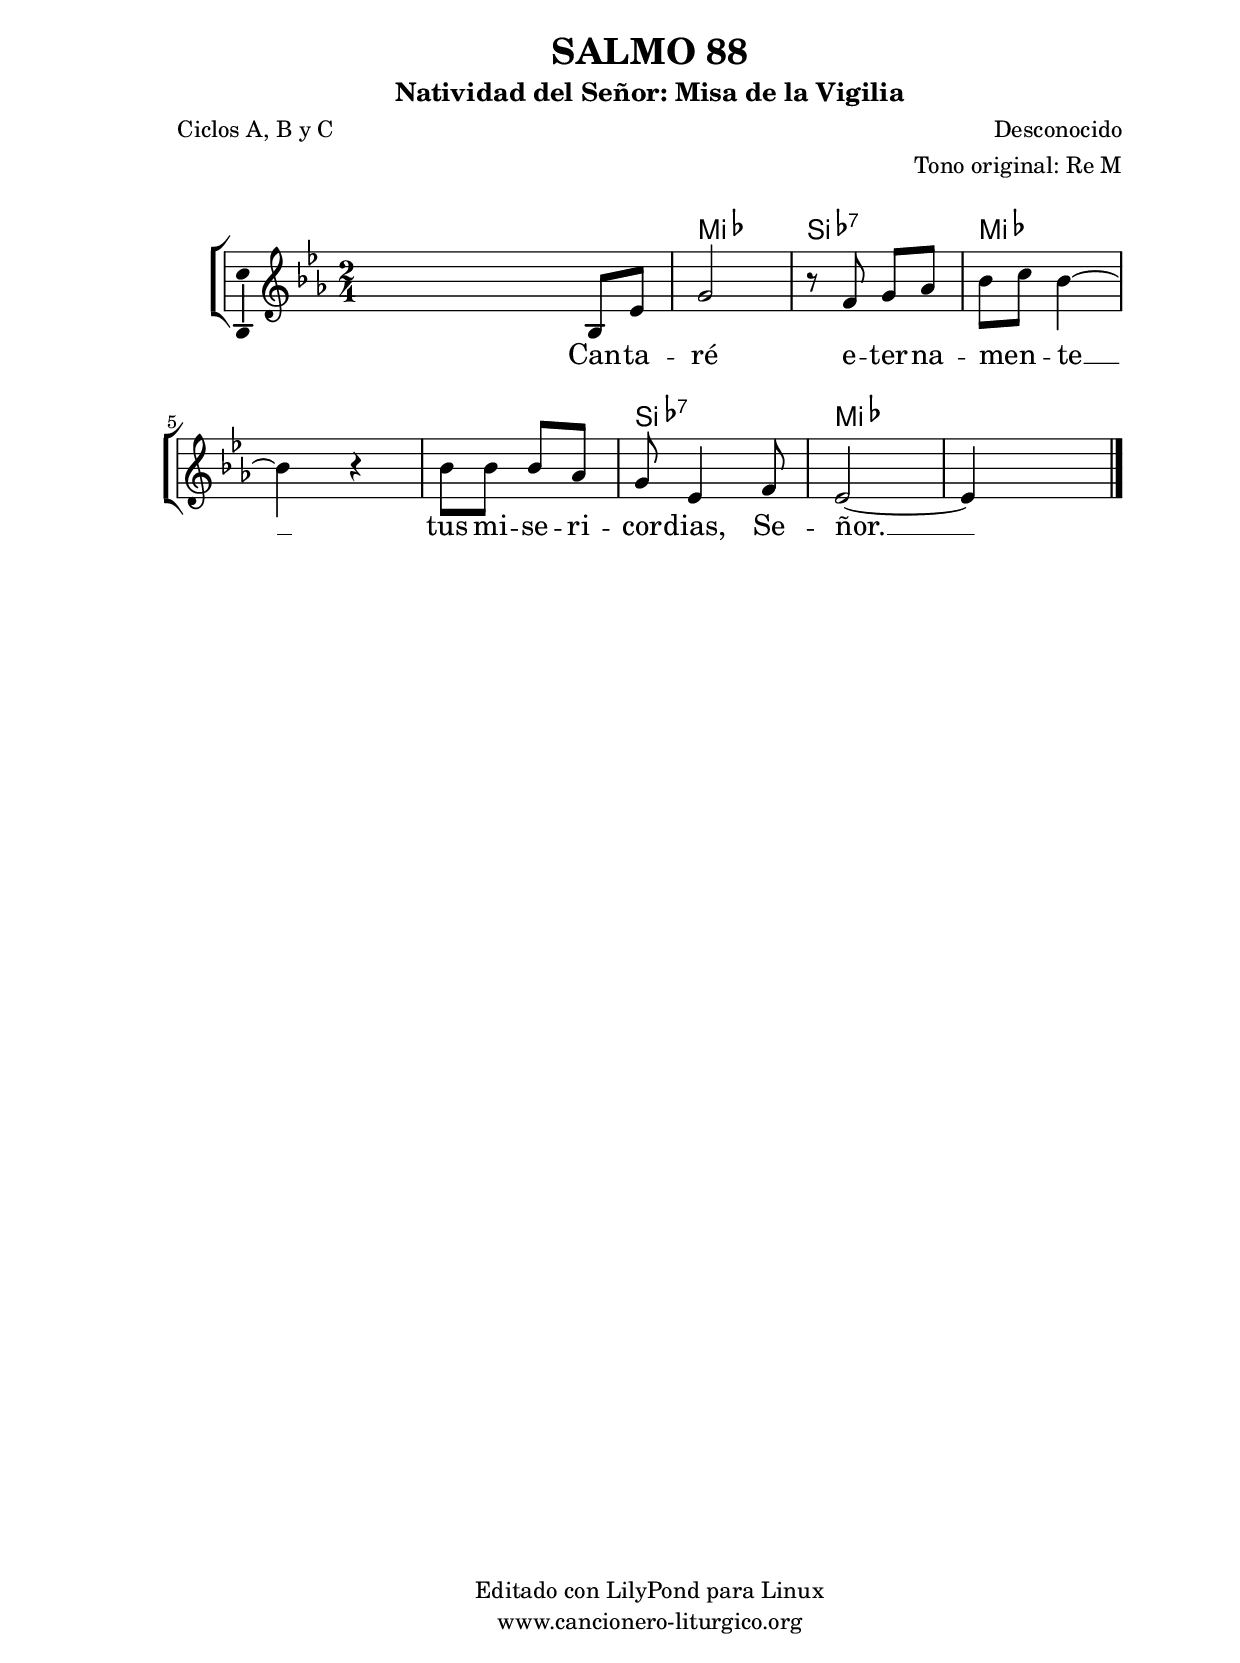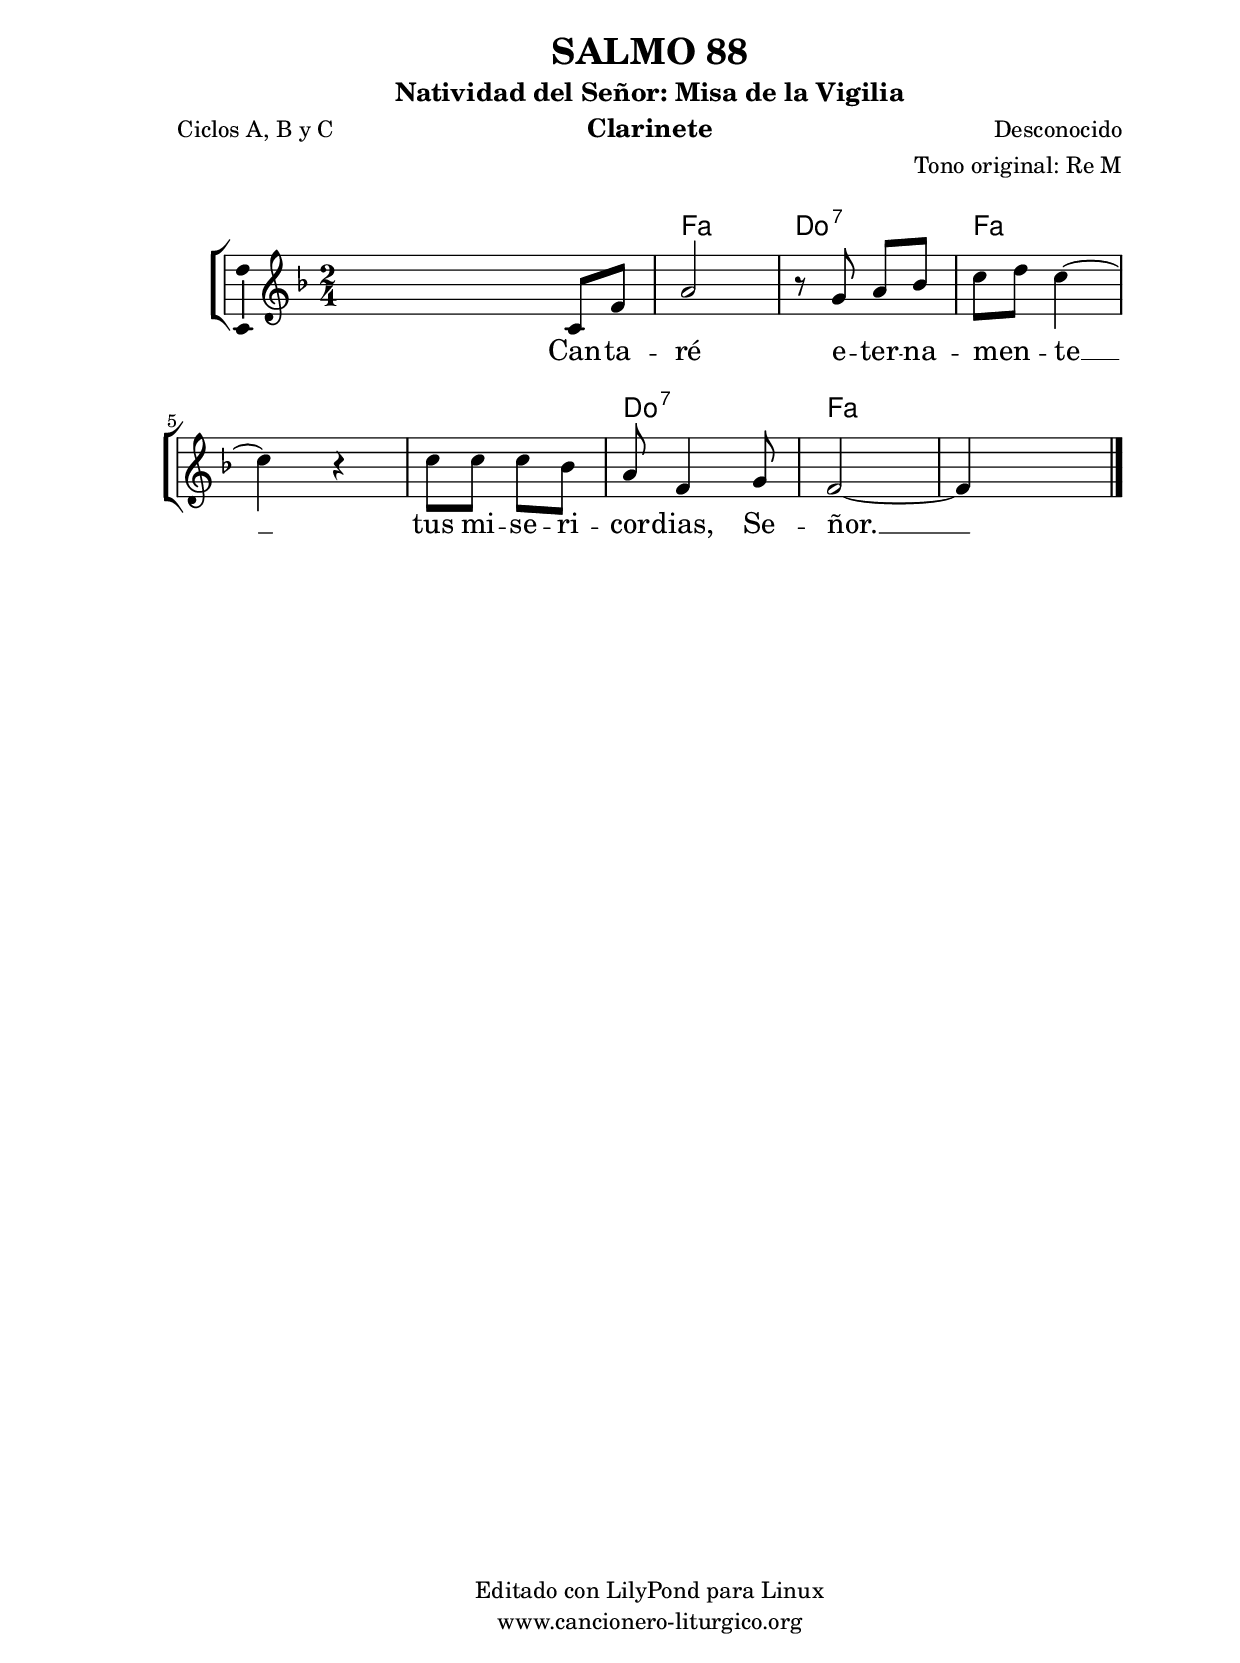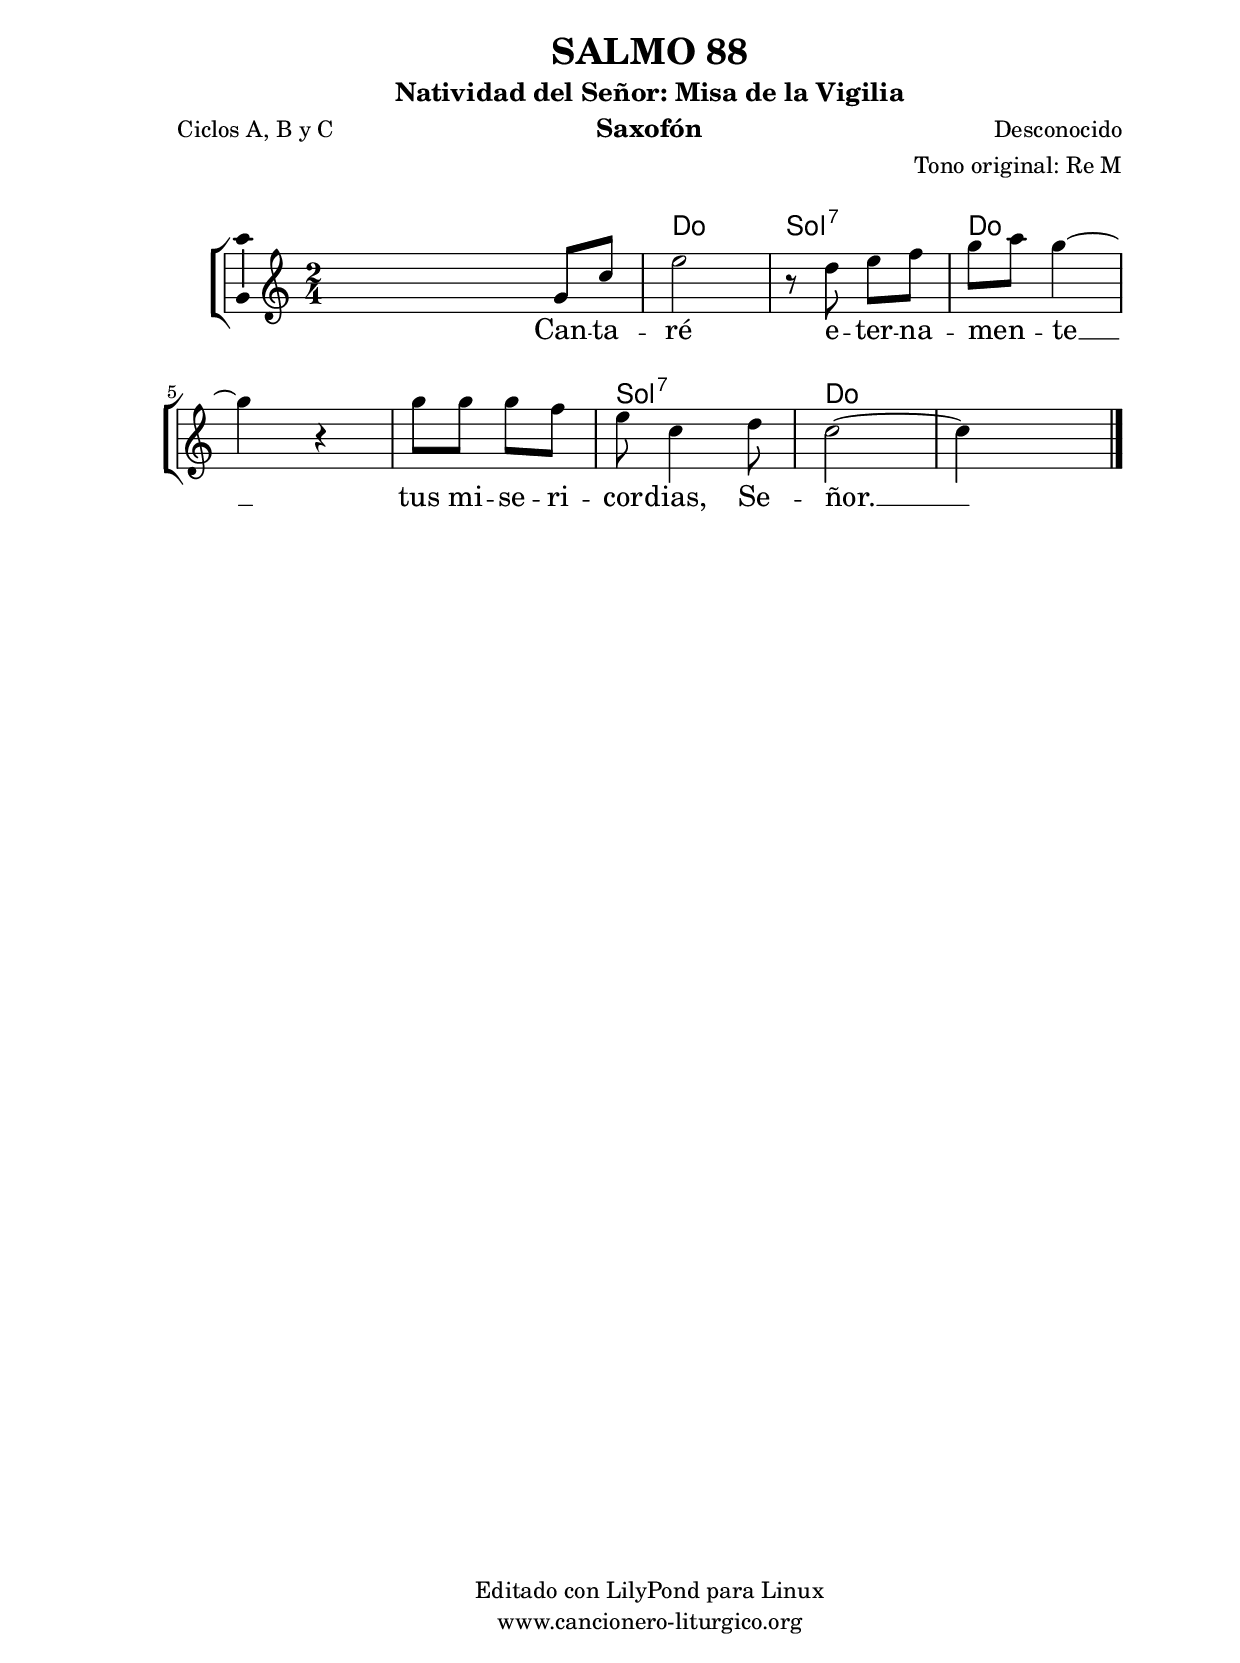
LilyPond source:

%
%para convertir .midi en .wav:
%timidity filename.midi -Ow -o finename.wav
%
%
%Para convertir de .wav a .mp3:
%lame -h -m j filename.wav
%
%
%para escuchar el midi:
%timidity nombrefichero.midi
%


%versión de lilypond para la que se ha escrito esta partitura:
\version "2.16.0"

	%Tamaño papel
	#(set-default-paper-size "a4")
	%Tamaño partitura
	#(set-global-staff-size 20)
	%No responde al pulsar sobre una nota
	#(ly:set-option 'point-and-click #f)

%parámetros del encabezamiento:
\header {
	title = "SALMO 88"
	subtitle = "Natividad del Señor: Misa de la Vigilia"
	composer = "Desconocido"
	poet = "Ciclos A, B y C"
	meter = ""
	arranger = "Tono original: Re M"
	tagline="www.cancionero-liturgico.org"
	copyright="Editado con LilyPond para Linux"
	tiempo = "Navidad"
	usos = "Salmo"
	letra = "Cantaré eternamente tus misericordias, Señor."
	}

%parámetros asociados al papel:
\paper  {
	oddHeaderMarkup = \markup {\fill-line { \on-the-fly #not-first-page \fromproperty #'header:title \on-the-fly #not-first-page \fromproperty #'header:composer }}
	evenHeaderMarkup = \markup {\fill-line { \fromproperty #'header:composer \fromproperty #'header:title }}
	#(set-paper-size "a4")
	print-page-number = ##f
	first-page-number = 1
	print-first-page-number = ##f
%	head-separation = 3.0 \cm
	top-margin = 2.0 \cm
	bottom-margin = 0.5\cm
%%%	bottom-margin = -1.0\cm
	left-margin = 3.0 \cm
	line-width = 16.0 \cm 
	indent = 8\mm
	interscoreline = 2.\mm
	between-system-space = 15\mm
%	para que las partituras no llenen la hoja:
	ragged-bottom = ##t
%	idem para la última hoja:
	ragged-last-bottom = ##f
%	para que las partituras llenen el ancho del papel:
	ragged-last = ##f
	after-title-space = 2.5 \cm
%page-count=1
system-count=2

	%Flexible Vertical Spacing
%	markup-markup-spacing =
%	#'((basic-distance . 15) (minimum-distance . 15) (padding . 3))
	markup-system-spacing =
	#'((basic-distance . 15) (minimum-distance . 15) (padding . 3))
	system-system-spacing =
	#'((basic-distance . 15) (minimum-distance . 15) (padding . 3))
	score-system-spacing =
	#'((basic-distance . 15) (minimum-distance . 15) (padding . 5))
%	top-system-spacing = % header
%	#'((basic-distance . 8) (minimum-distance . 0) (padding . 3))
%	top-markup-spacing =
%	#'((basic-distance . 20) (minimum-distance . 20) (padding . 3))
	last-bottom-spacing = % footer
	#'((basic-distance . 5) (minimum-distance . 5) (padding . 3))
%	score-markup-spacing =
%	#'((basic-distance . 16) (minimum-distance . 13) (padding . 3))

	}


%parámetros que afectan a toda la partitura:
global =  {
	%clave de sol (G):
	\clef G
	%armadura:
	\transpose d ees
	\key d \major
	\tempo 4=100
	\set Score.tempoHideNote = ##t
	}


acordes = {
	\italianChords
	\chordmode {
	\transpose d ees
{

s2 d2 a:7 d s d a:7 d s

	}
	}
}

melodia = 
	\transpose d ees
{
	\relative c'{

\time 2/4

s4 a8 d
fis2
r8 e8 fis g
a8 b a4~
a4 r4
a8 a a g
fis8 d4 e8
d2~
d4 s4

	\bar "|."
	}
	}


texto = \lyricmode {
Can -- ta -- ré e -- ter -- na -- men -- _ te __ tus mi -- se -- ri -- cor -- dias, Se -- ñor. __
	}


acordesStaff = \context ChordNames = acordesStaff <<
	\set chordChanges = ##t
	\acordes
	>>


vozStaff = \context Voice = vozStaff
\with {\consists "Ambitus_engraver"}
<<
%	\set Staff.instrumentName = ""
%	\set Staff.shortInstrumentName = ""
%	\set Staff.midiInstrument = #"clarinet"
%	\set Staff.midiInstrument = #"cello"
%	\set Staff.midiInstrument = #"flute"
	\set Staff.midiInstrument = #"electric guitar (jazz)"
%	\set Staff.midiInstrument = #"english horn"
%	\set Staff.midiInstrument = #"violin"
%	\set Staff.midiInstrument = #"glockenspiel"
	\set Staff.midiMinimumVolume = #0.7
	\set Staff.midiMaximumVolume = #0.9
	\global
	\melodia
	>>


textoStaff = \context Lyrics = textoStaff <<
	\lyricsto vozStaff \texto
	>>

\book {
	\score {
		\context ChoirStaff {
			\override StaffGroup.SystemStartBracket #'collapse-height = #1
			\override Score.SystemStartBar #'collapse-height = #1
			<<
			\acordesStaff
			\vozStaff
			\textoStaff
			>>
			}
		\layout {
	    		\context {
				\Lyrics
				\override LyricText #'font-size = #2
				}
	   		 \context {
				\Score
				%fontSize = #3
				\override StaffSymbol #'staff-space = #(magstep +3)
				%\override Beam #'thickness = #0.55
				%\override SpacingSpanner #'spacing-increment = #1.0
				%\override Slur #'height-limit = #1.5
				}
			}
		}
	\score {
		\unfoldRepeats
		\context ChoirStaff {
			<<
			\acordesStaff
			\vozStaff
			>>
			}
		\midi {
	  		\context {
	  			\Score
				tempoWholesPerMinute = #(ly:make-moment 70 4)
				}
			}
		}
	}

%Partitura para clarinete
#(define output-suffix "C")
\book {
	\header{
		instrument = "Clarinete"
		}
	\score {
		\context ChoirStaff {
			\override StaffGroup.SystemStartBracket #'collapse-height = #1
			\override Score.SystemStartBar #'collapse-height = #1
\transpose c d
			<<
			\acordesStaff
			\vozStaff
			\textoStaff
			>>
			}
		\layout {
	    		\context {
				\Lyrics
				\override LyricText #'font-size = #2
				}
	   		 \context {
				\Score
				%fontSize = #3
				\override StaffSymbol #'staff-space = #(magstep +3)
				%\override Beam #'thickness = #0.55
				%\override SpacingSpanner #'spacing-increment = #1.0
				%\override Slur #'height-limit = #1.5
				}
			}
		}
	}

%Partitura para saxofón
#(define output-suffix "S")
\book {
	\header{
		instrument = "Saxofón"
		}
	\score {
		\context ChoirStaff {
			\override StaffGroup.SystemStartBracket #'collapse-height = #1
			\override Score.SystemStartBar #'collapse-height = #1
\transpose c a
			<<
			\acordesStaff
			\vozStaff
			\textoStaff
			>>
			}
		\layout {
	    		\context {
				\Lyrics
				\override LyricText #'font-size = #2
				}
	   		 \context {
				\Score
				%fontSize = #3
				\override StaffSymbol #'staff-space = #(magstep +3)
				%\override Beam #'thickness = #0.55
				%\override SpacingSpanner #'spacing-increment = #1.0
				%\override Slur #'height-limit = #1.5
				}
			}
		}
	}

